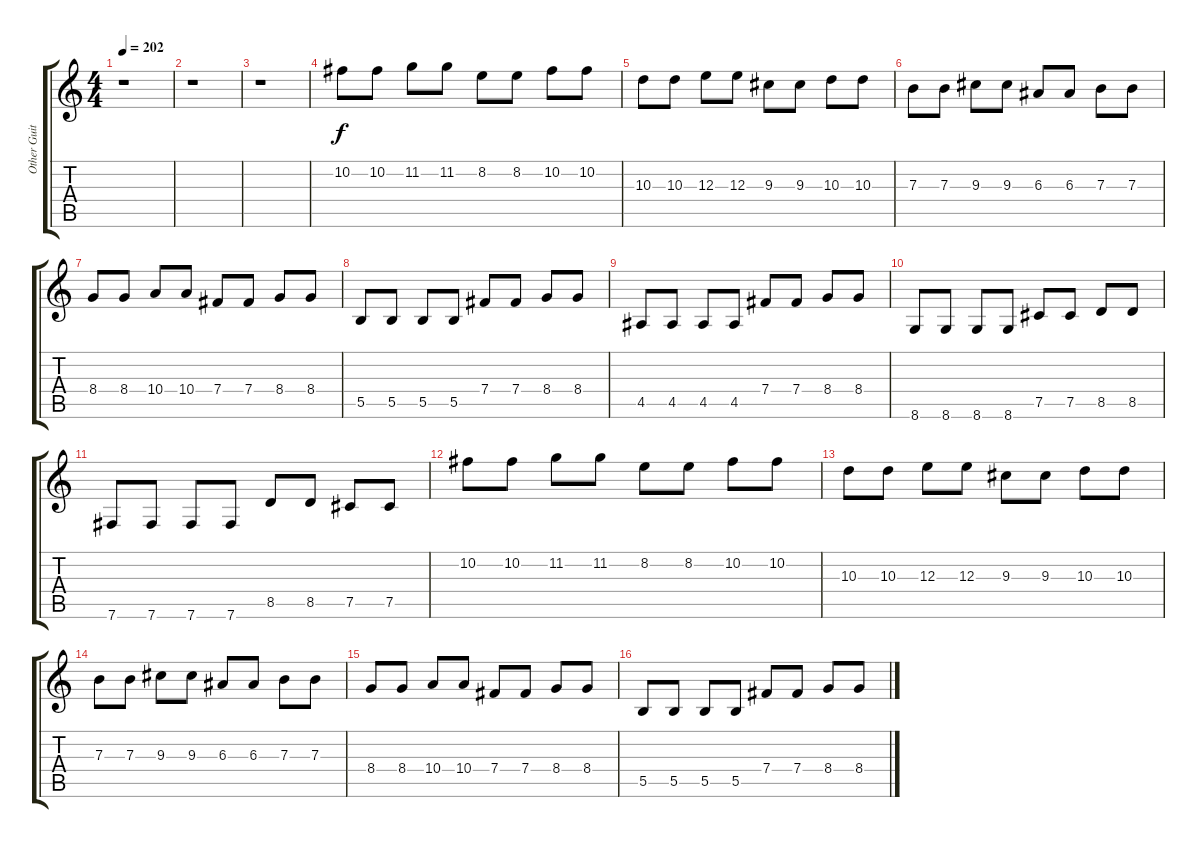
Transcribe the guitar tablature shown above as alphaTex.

\track ("Other Guitar" "Other Guit") {instrument distortionguitar}
\staff {score tabs}
\tuning (Db4 Ab3 E3 B2 Gb2 B1) {hide}
\ts (4 4)
\tempo 202
\clef g2
\ks c
r.1{dy f} |
r.1 |
r.1 |
10.2.8 10.2.8 11.2.8 11.2.8 8.2.8 8.2.8 10.2.8 10.2.8 |
10.3.8 10.3.8 12.3.8 12.3.8 9.3.8 9.3.8 10.3.8 10.3.8 |
7.3.8 7.3.8 9.3.8 9.3.8 6.3.8 6.3.8 7.3.8 7.3.8 |
8.4.8 8.4.8 10.4.8 10.4.8 7.4.8 7.4.8 8.4.8 8.4.8 |
5.5.8 5.5.8 5.5.8 5.5.8 7.4.8 7.4.8 8.4.8 8.4.8 |
4.5.8 4.5.8 4.5.8 4.5.8 7.4.8 7.4.8 8.4.8 8.4.8 |
8.6.8 8.6.8 8.6.8 8.6.8 7.5.8 7.5.8 8.5.8 8.5.8 |
7.6.8 7.6.8 7.6.8 7.6.8 8.5.8 8.5.8 7.5.8 7.5.8 |
10.2.8 10.2.8 11.2.8 11.2.8 8.2.8 8.2.8 10.2.8 10.2.8 |
10.3.8 10.3.8 12.3.8 12.3.8 9.3.8 9.3.8 10.3.8 10.3.8 |
7.3.8 7.3.8 9.3.8 9.3.8 6.3.8 6.3.8 7.3.8 7.3.8 |
8.4.8 8.4.8 10.4.8 10.4.8 7.4.8 7.4.8 8.4.8 8.4.8 |
5.5.8 5.5.8 5.5.8 5.5.8 7.4.8 7.4.8 8.4.8 8.4.8
